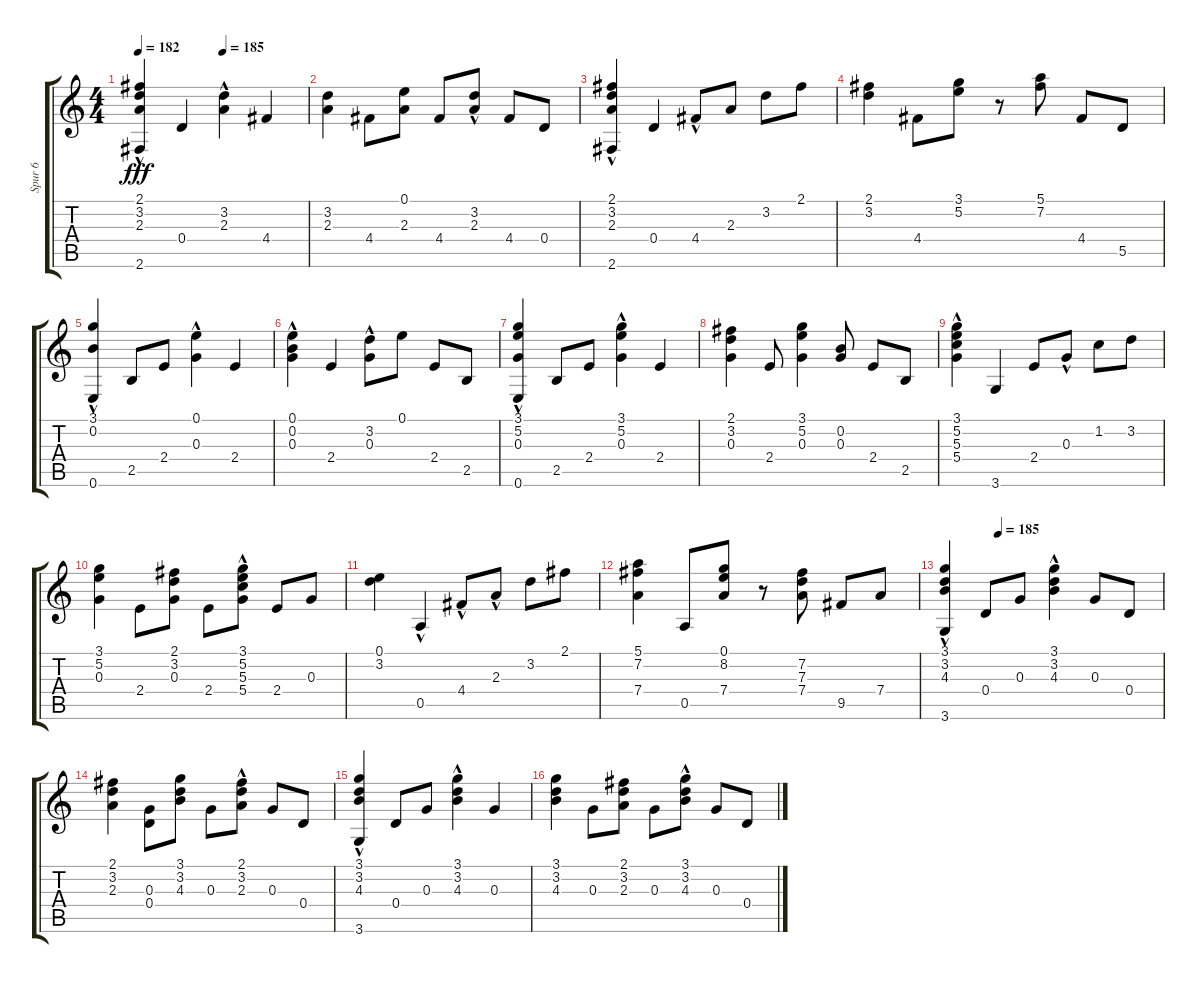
\track ("Spur 6" "Spur 6") {instrument acousticguitarnylon}
\staff {score tabs}
\tuning (E4 B3 G3 D3 A2 E2) {hide}
\ts (4 4)
\tempo 182
\tempo (185 0.5)
\clef g2
\ks c
(2.1 3.2{hac} 2.3{hac} 2.6).4{dy fff} 0.4.4 (3.2{hac} 2.3).4 4.4.4 |
(3.2 2.3).4 4.4.8 (0.1 2.3).8 4.4.8 (3.2{hac} 2.3).8 4.4.8 0.4.8 |
(2.1{hac} 3.2 2.3 2.6).4 0.4.4 4.4{hac}.8 2.3.8 3.2.8 2.1.8 |
(2.1 3.2).4 4.4.8 (3.1 5.2).8 r.8 (5.1 7.2).8 4.4.8 5.5.8 |
(3.1 0.2{hac} 0.6).4 2.5.8 2.4.8 (0.1{hac} 0.3).4 2.4.4 |
(0.1{hac} 0.2{hac} 0.3).4 2.4.4 (3.2 0.3{hac}).8 0.1.8 2.4.8 2.5.8 |
(3.1 5.2{hac} 0.3{hac} 0.6).4 2.5.8 2.4.8 (3.1{hac} 5.2 0.3).4 2.4.4 |
(2.1 3.2 0.3).4 2.4.8 (3.1 5.2 0.3).4 (0.2 0.3).8 2.4.8 2.5.8 |
(3.1{hac} 5.2{hac} 5.3 5.4).4 3.6.4 2.4.8 0.3{hac}.8 1.2.8 3.2.8 |
(3.1 5.2 0.3).4 2.4.8 (2.1 3.2 0.3).8 2.4.8 (3.1{hac} 5.2{hac} 5.3 5.4).8 2.4.8 0.3.8 |
(0.1 3.2).4 0.5{hac}.4 4.4{hac}.8 2.3{hac}.8 3.2.8 2.1.8 |
(5.1 7.2 7.4).4 0.5.8 (0.1 8.2 7.4).8 r.8 (7.2 7.3 7.4).8 9.5.8 7.4.8 |
\tempo (185 0.25)
(3.1{hac} 3.2{hac} 4.3{hac} 3.6).4 0.4.8 0.3.8 (3.1 3.2{hac} 4.3{hac}).4 0.3.8 0.4.8 |
(2.1 3.2 2.3).4 (0.3 0.4).8 (3.1 3.2 4.3).8 0.3.8 (2.1{hac} 3.2 2.3).8 0.3.8 0.4.8 |
(3.1{hac} 3.2{hac} 4.3{hac} 3.6).4 0.4.8 0.3.8 (3.1{hac} 3.2{hac} 4.3).4 0.3.4 |
(3.1 3.2 4.3).4 0.3.8 (2.1 3.2 2.3).8 0.3.8 (3.1{hac} 3.2 4.3).8 0.3.8 0.4.8
